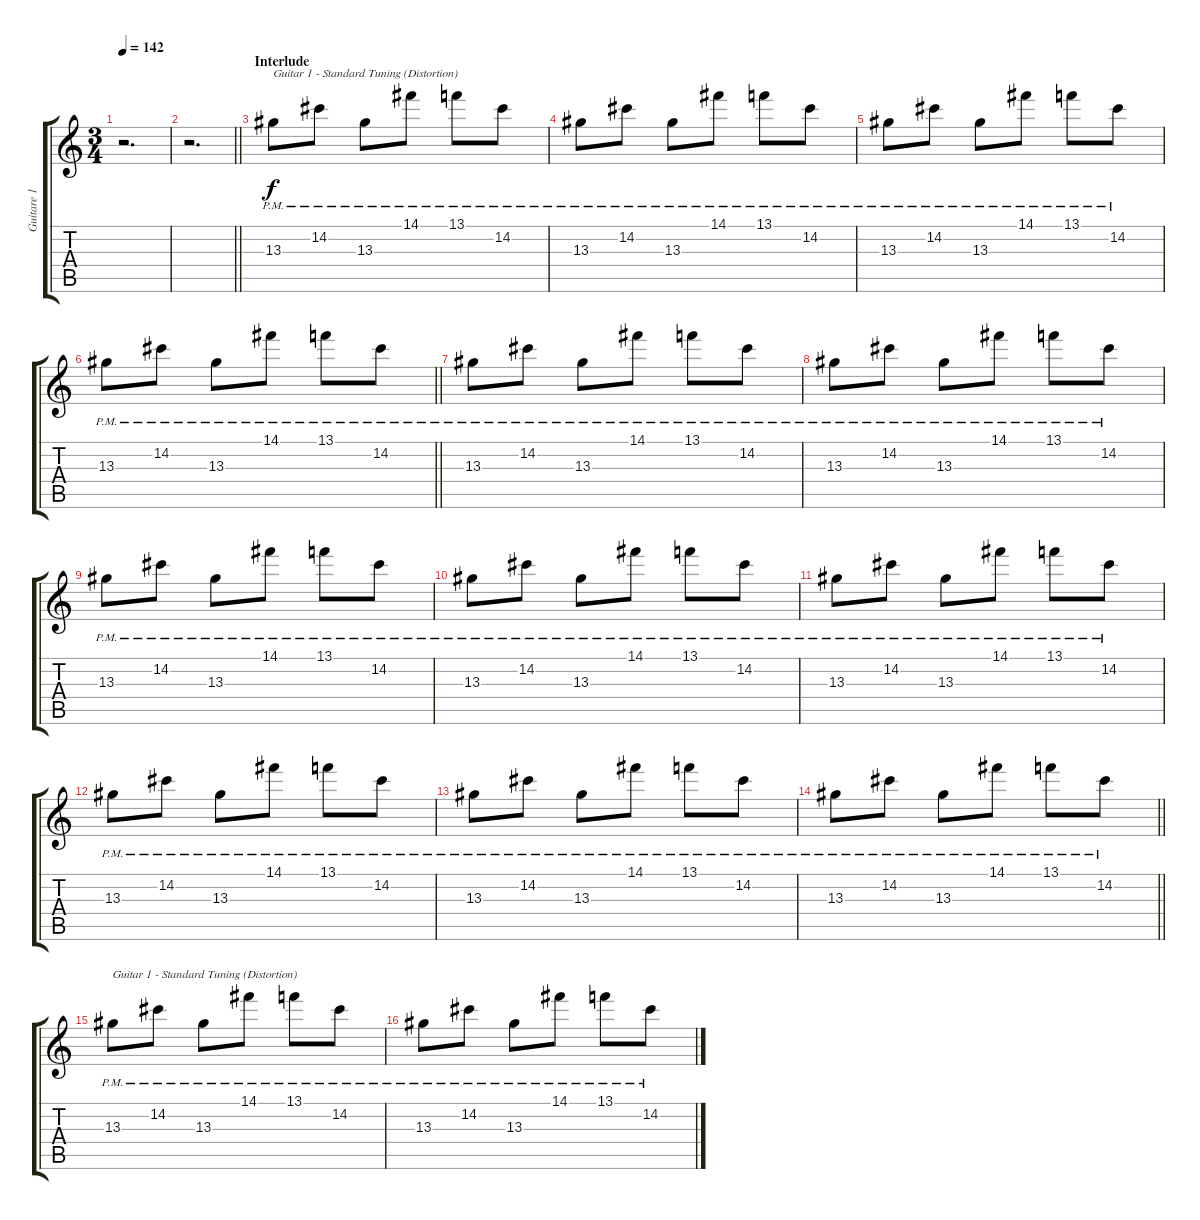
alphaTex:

\track ("Guitare 1" "Guitare 1") {instrument overdrivenguitar}
\staff {score tabs}
\tuning (E4 B3 G3 D3 A2 E2) {hide}
\ts (3 4)
\tempo 142
\clef g2
\ks c
r.2{d dy f} |
\barLineRight lightlight
r.2{d instrument overdrivenguitar} |
\section ("" "Interlude")
13.3{pm}.8{txt "Guitar 1 - Standard Tuning (Distortion)"} 14.2{pm}.8 13.3{pm}.8 14.1{pm}.8 13.1{pm}.8 14.2{pm}.8 |
13.3{pm}.8 14.2{pm}.8 13.3{pm}.8 14.1{pm}.8 13.1{pm}.8 14.2{pm}.8 |
13.3{pm}.8 14.2{pm}.8 13.3{pm}.8 14.1{pm}.8 13.1{pm}.8 14.2{pm}.8 |
\barLineRight lightlight
13.3{pm}.8 14.2{pm}.8 13.3{pm}.8 14.1{pm}.8 13.1{pm}.8 14.2{pm}.8 |
13.3{pm}.8 14.2{pm}.8 13.3{pm}.8 14.1{pm}.8 13.1{pm}.8 14.2{pm}.8 |
13.3{pm}.8 14.2{pm}.8 13.3{pm}.8 14.1{pm}.8 13.1{pm}.8 14.2{pm}.8 |
13.3{pm}.8 14.2{pm}.8 13.3{pm}.8 14.1{pm}.8 13.1{pm}.8 14.2{pm}.8 |
13.3{pm}.8 14.2{pm}.8 13.3{pm}.8 14.1{pm}.8 13.1{pm}.8 14.2{pm}.8 |
13.3{pm}.8 14.2{pm}.8 13.3{pm}.8 14.1{pm}.8 13.1{pm}.8 14.2{pm}.8 |
13.3{pm}.8 14.2{pm}.8 13.3{pm}.8 14.1{pm}.8 13.1{pm}.8 14.2{pm}.8 |
13.3{pm}.8 14.2{pm}.8 13.3{pm}.8 14.1{pm}.8 13.1{pm}.8 14.2{pm}.8 |
\barLineRight lightlight
13.3{pm}.8 14.2{pm}.8 13.3{pm}.8 14.1{pm}.8 13.1{pm}.8 14.2{pm}.8 |
13.3{pm}.8{txt "Guitar 1 - Standard Tuning (Distortion)"} 14.2{pm}.8 13.3{pm}.8 14.1{pm}.8 13.1{pm}.8 14.2{pm}.8 |
13.3{pm}.8 14.2{pm}.8 13.3{pm}.8 14.1{pm}.8 13.1{pm}.8 14.2{pm}.8
